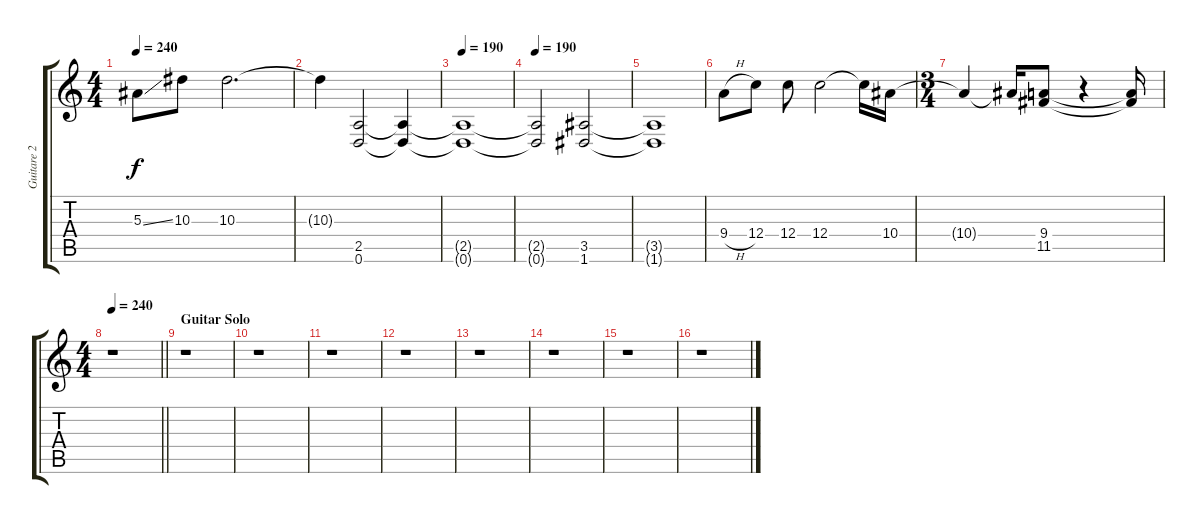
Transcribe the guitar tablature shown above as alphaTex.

\track ("Guitare 2" "Guitare 2") {instrument distortionguitar}
\staff {score tabs}
\tuning (D4 A3 F3 C3 G2 D2) {hide}
\ts (4 4)
\tempo 240
\clef g2
\ks c
5.3{ss}.8{dy f} 10.3.8 10.3.2{d} |
10.3{t}.4 (2.5 0.6).2 (2.5{t} 0.6{t}).4 |
\tempo 190
(2.5{t} 0.6{t}).1 |
\tempo 190
(2.5{t} 0.6{t}).2 (3.5 1.6).2 |
(3.5{t} 1.6{t}).1 |
9.4{h}.8 12.4.8 12.4.8 12.4.2 12.4{t}.16 10.4.16 |
\ts (3 4)
10.4{t}.4 10.4{t}.16 (9.4 11.5).8 r.4 (9.4{t} 11.5{t}).16 |
\ts (4 4)
\tempo 240
\barLineRight lightlight
r.1 |
\section ("" "Guitar Solo")
r.1 |
r.1 |
r.1 |
r.1 |
r.1 |
r.1 |
r.1 |
r.1
